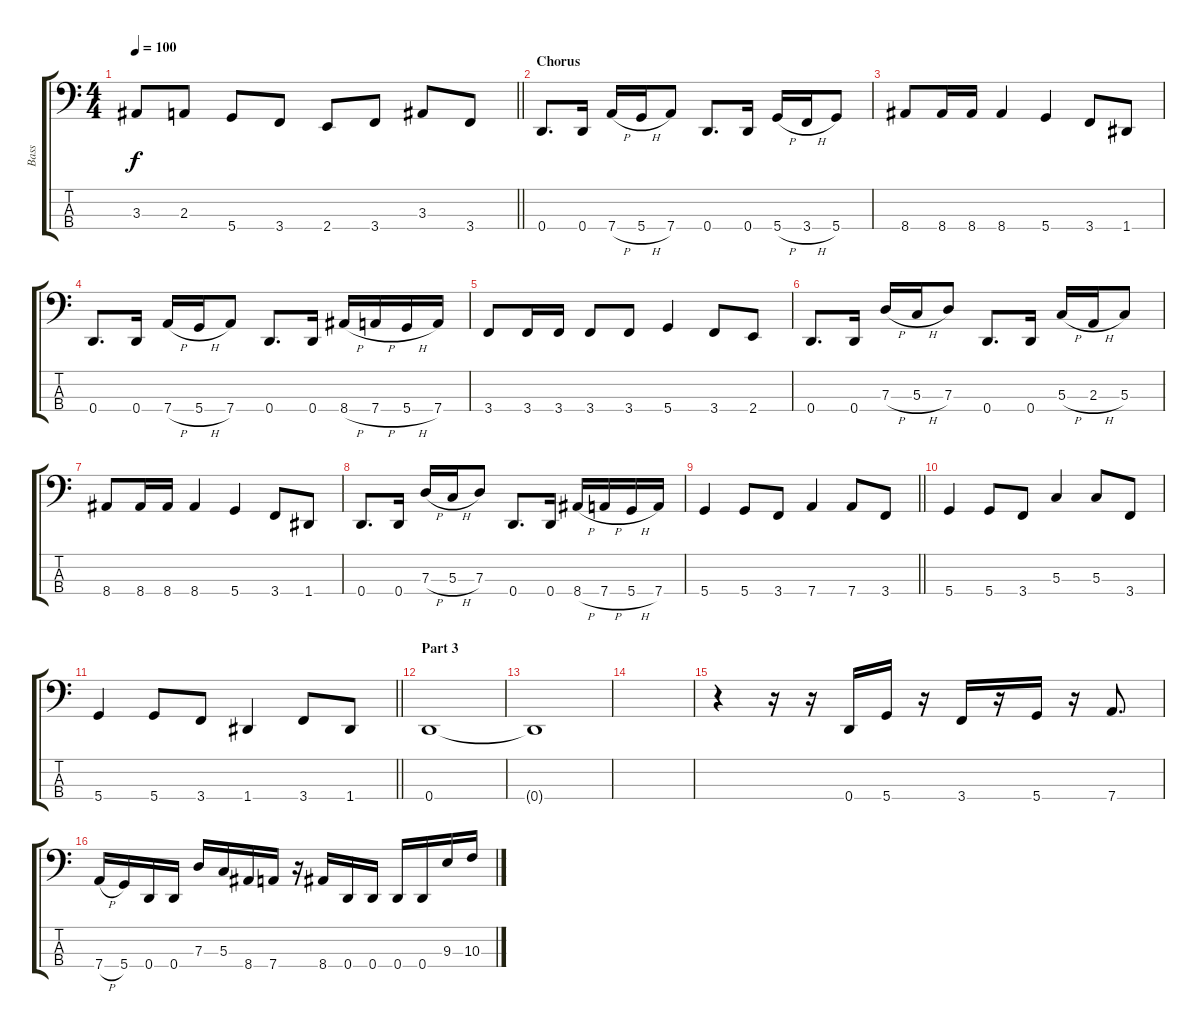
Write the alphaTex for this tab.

\track ("Bass" "Bass") {instrument electricbassfinger}
\staff {score tabs}
\tuning (F2 C2 G1 D1) {hide}
\ts (4 4)
\tempo 100
\clef f4
\barLineRight lightlight
\ks c
3.3.8{dy f} 2.3.8 5.4.8 3.4.8 2.4.8 3.4.8 3.3.8 3.4.8 |
\section ("" "Chorus")
0.4.8{d} 0.4.16 7.4{h}.16 5.4{h}.16 7.4.8 0.4.8{d} 0.4.16 5.4{h}.16 3.4{h}.16 5.4.8 |
8.4.8 8.4.16 8.4.16 8.4.4 5.4.4 3.4.8 1.4.8 |
0.4.8{d} 0.4.16 7.4{h}.16 5.4{h}.16 7.4.8 0.4.8{d} 0.4.16 8.4{h}.16 7.4{h}.16 5.4{h}.16 7.4.16 |
3.4.8 3.4.16 3.4.16 3.4.8 3.4.8 5.4.4 3.4.8 2.4.8 |
0.4.8{d} 0.4.16 7.3{h}.16 5.3{h}.16 7.3.8 0.4.8{d} 0.4.16 5.3{h}.16 2.3{h}.16 5.3.8 |
8.4.8 8.4.16 8.4.16 8.4.4 5.4.4 3.4.8 1.4.8 |
0.4.8{d} 0.4.16 7.3{h}.16 5.3{h}.16 7.3.8 0.4.8{d} 0.4.16 8.4{h}.16 7.4{h}.16 5.4{h}.16 7.4.16 |
\barLineRight lightlight
5.4.4 5.4.8 3.4.8 7.4.4 7.4.8 3.4.8 |
5.4.4 5.4.8 3.4.8 5.3.4 5.3.8 3.4.8 |
\barLineRight lightlight
5.4.4 5.4.8 3.4.8 1.4.4 3.4.8 1.4.8 |
\section ("" "Part 3")
0.4.1 |
0.4{t}.1 |
|
r.4 r.16 r.16 0.4.16 5.4.16 r.16 3.4.16 r.16 5.4.16 r.16 7.4.8{d} |
7.4{h}.16 5.4.16 0.4.16 0.4.16 7.3.16 5.3.16 8.4.16 7.4.16 r.16 8.4.16 0.4.16 0.4.16 0.4.16 0.4.16 9.3.16 10.3.16
